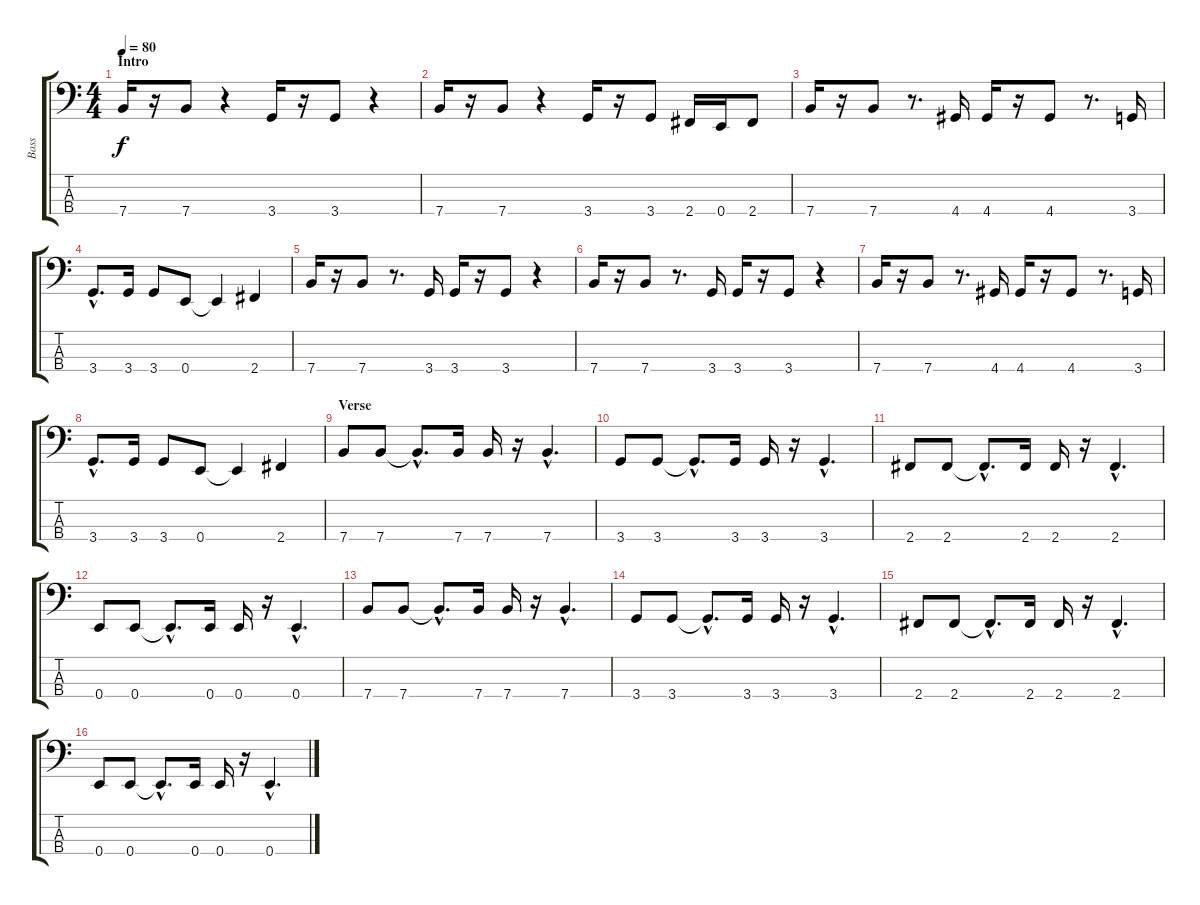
\track ("Bass" "Bass") {instrument electricbassfinger}
\staff {score tabs}
\tuning (G2 D2 A1 E1) {hide}
\ts (4 4)
\section ("" "Intro")
\tempo 80
\clef f4
\ks c
7.4.16{dy f instrument electricbassfinger} r.16 7.4.8 r.4 3.4.16 r.16 3.4.8 r.4 |
7.4.16 r.16 7.4.8 r.4 3.4.16 r.16 3.4.8 2.4.16 0.4.16 2.4.8 |
7.4.16 r.16 7.4.8 r.8{d} 4.4.16 4.4.16 r.16 4.4.8 r.8{d} 3.4.16 |
3.4{hac}.8{d} 3.4.16 3.4.8 0.4.8 0.4{t}.4 2.4.4 |
7.4.16 r.16 7.4.8 r.8{d} 3.4.16 3.4.16 r.16 3.4.8 r.4 |
7.4.16 r.16 7.4.8 r.8{d} 3.4.16 3.4.16 r.16 3.4.8 r.4 |
7.4.16 r.16 7.4.8 r.8{d} 4.4.16 4.4.16 r.16 4.4.8 r.8{d} 3.4.16 |
3.4{hac}.8{d} 3.4.16 3.4.8 0.4.8 0.4{t}.4 2.4.4 |
\section ("" "Verse")
7.4.8 7.4.8 7.4{hac t}.8{d} 7.4.16 7.4.16 r.16 7.4{hac}.4{d} |
3.4.8 3.4.8 3.4{hac t}.8{d} 3.4.16 3.4.16 r.16 3.4{hac}.4{d} |
2.4.8 2.4.8 2.4{hac t}.8{d} 2.4.16 2.4.16 r.16 2.4{hac}.4{d} |
0.4.8 0.4.8 0.4{hac t}.8{d} 0.4.16 0.4.16 r.16 0.4{hac}.4{d} |
7.4.8 7.4.8 7.4{hac t}.8{d} 7.4.16 7.4.16 r.16 7.4{hac}.4{d} |
3.4.8 3.4.8 3.4{hac t}.8{d} 3.4.16 3.4.16 r.16 3.4{hac}.4{d} |
2.4.8 2.4.8 2.4{hac t}.8{d} 2.4.16 2.4.16 r.16 2.4{hac}.4{d} |
0.4.8 0.4.8 0.4{hac t}.8{d} 0.4.16 0.4.16 r.16 0.4{hac}.4{d}
